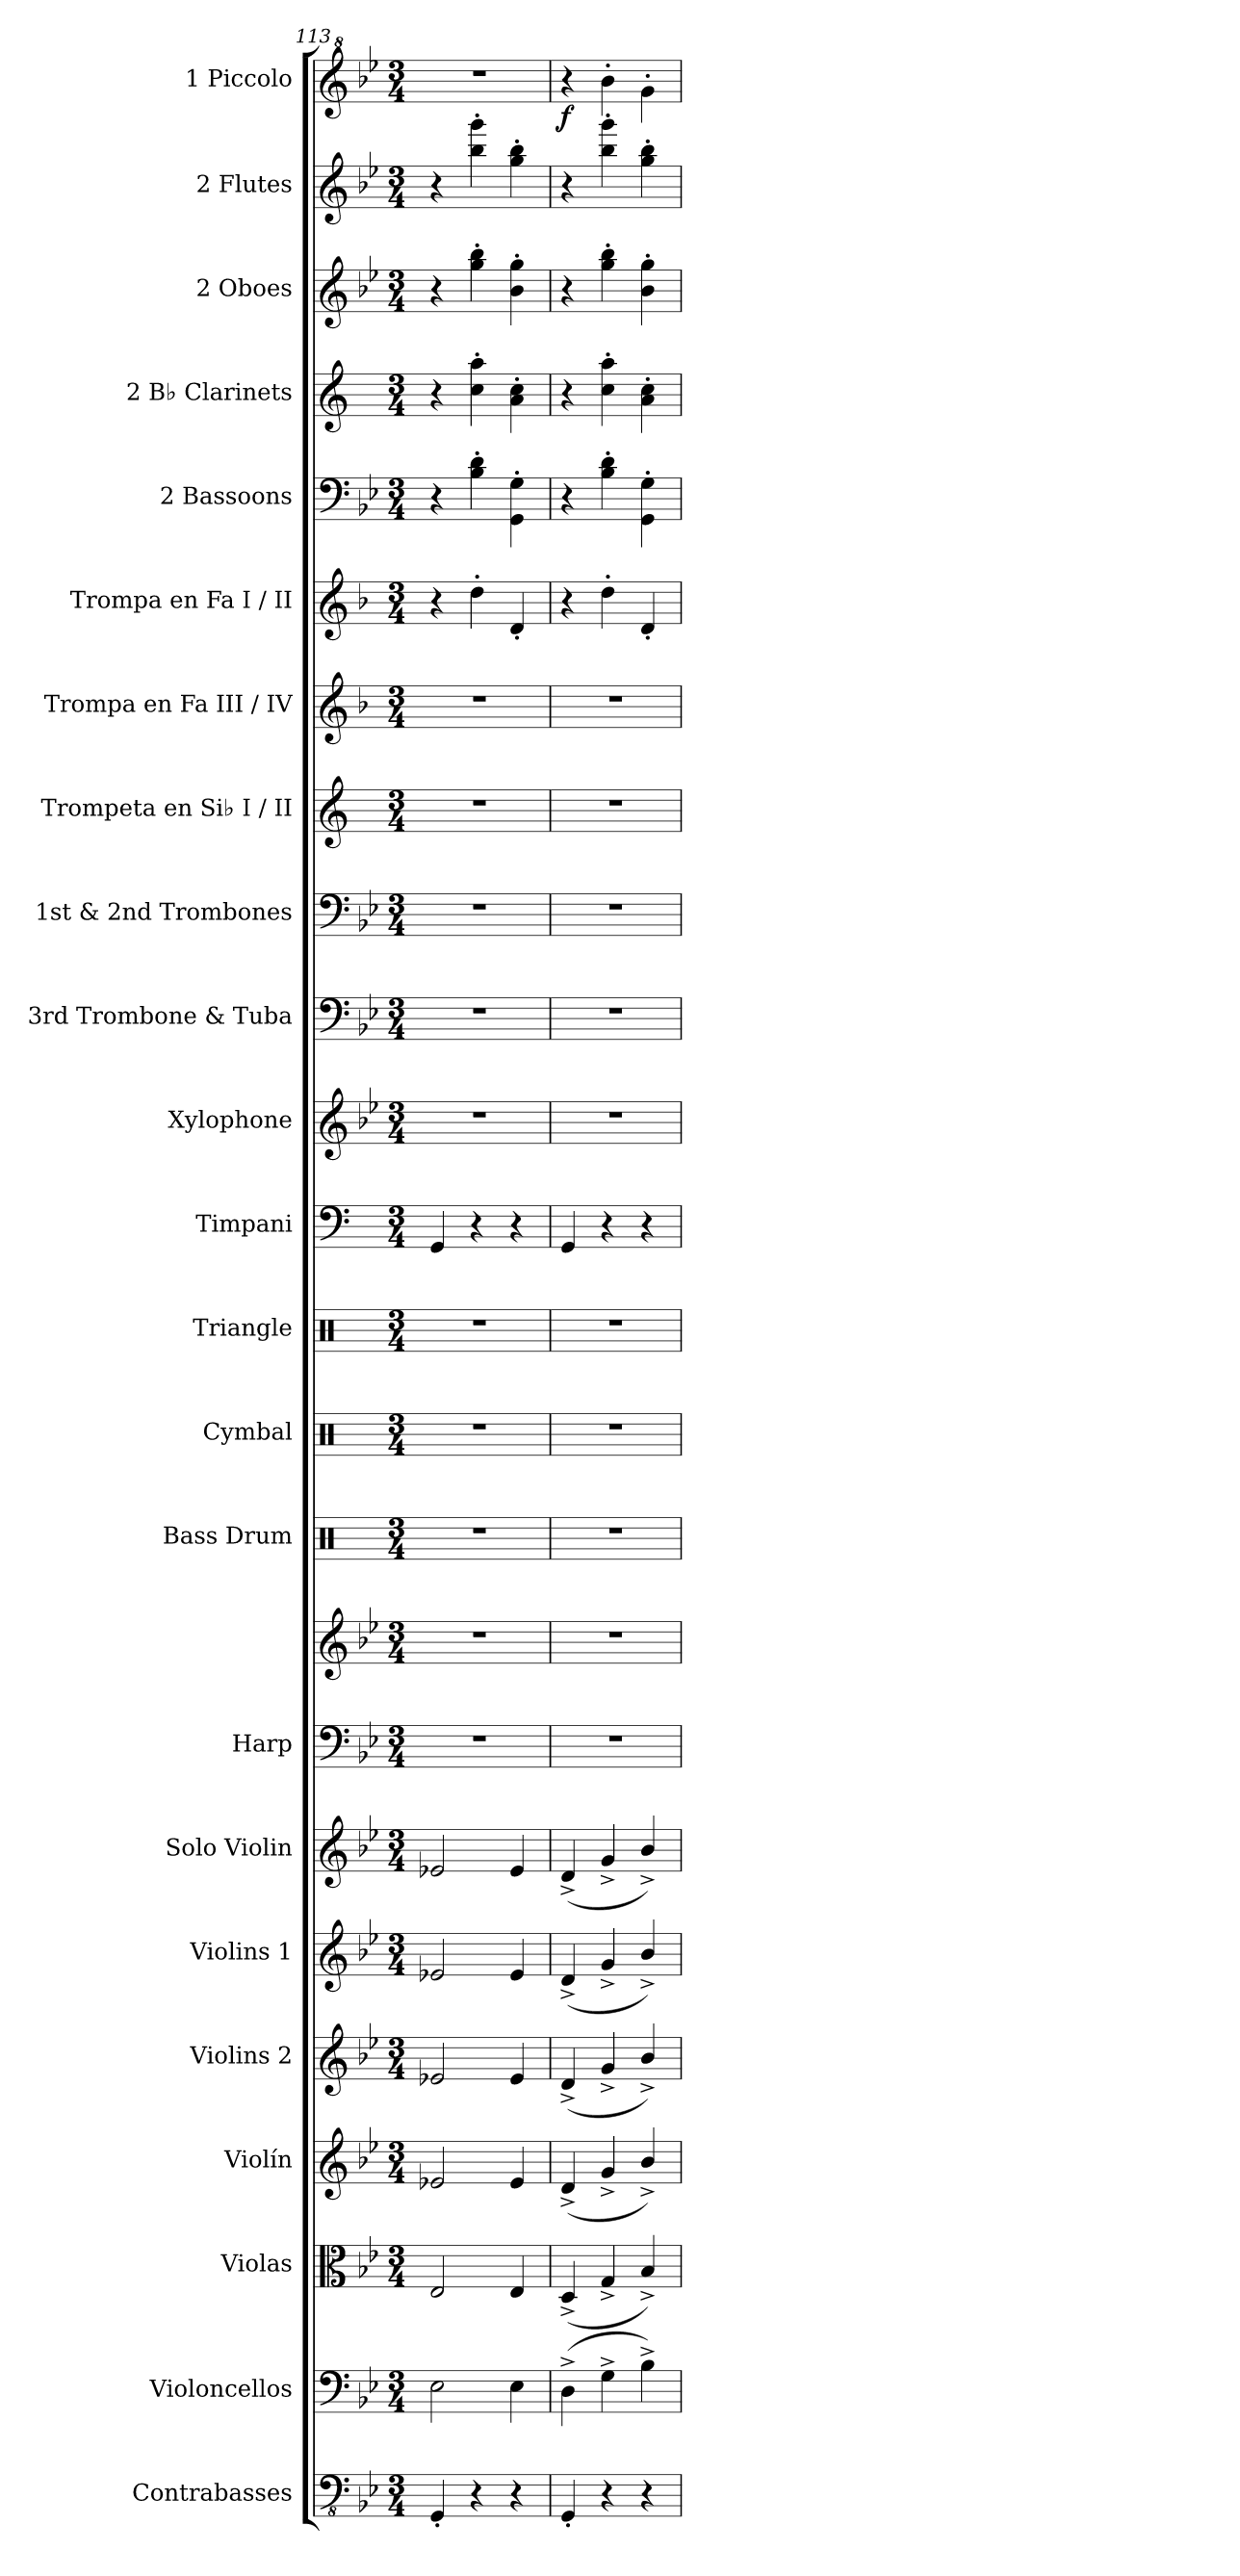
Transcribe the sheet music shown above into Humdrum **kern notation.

**kern	**kern	**kern	**kern	**kern	**kern	**kern	**kern	**kern	**kern	**kern	**kern	**kern	**kern	**kern	**kern	**kern	**kern	**kern	**kern	**kern	**kern	**kern	**kern	**dynam
*part23	*part22	*part21	*part20	*part19	*part18	*part17	*part16	*part16	*part15	*part14	*part13	*part12	*part11	*part10	*part9	*part8	*part7	*part6	*part5	*part4	*part3	*part2	*part1	*part1
*staff24	*staff23	*staff22	*staff21	*staff20	*staff19	*staff18	*staff17	*staff16	*staff15	*staff14	*staff13	*staff12	*staff11	*staff10	*staff9	*staff8	*staff7	*staff6	*staff5	*staff4	*staff3	*staff2	*staff1	*staff1
*I"Contrabasses	*I"Violoncellos	*I"Violas	*I"Violín	*I"Violins 2	*I"Violins 1	*I"Solo Violin	*I"Harp	*	*I"Bass Drum	*I"Cymbal	*I"Triangle	*I"Timpani	*I"Xylophone	*I"3rd Trombone     &amp; Tuba	*I"1st &amp; 2nd Trombones	*I"Trompeta en Si♭  I / II	*I"Trompa en Fa   III / IV	*I"Trompa en Fa I / II	*I"2 Bassoons	*I"2 B♭ Clarinets	*I"2 Oboes	*I"2 Flutes	*I"1 Piccolo	*
*I'Cbs.	*I'Vlcs.	*I'Vlas.	*I'Vln.	*I'Vlns. 2	*I'Vlns. 1	*I'S. Vln.	*I'Hrp.	*	*I'B. Dr.	*I'Cym.	*I'Trgl.	*I'Timp.	*I'Xyl.	*I'3rd Trb. &amp; Tba.	*I'1st &amp; 2nd    Trbs.	*I'Tpt. Si♭  I / II	*I'Trmp. Fa   III / IV	*I'Trmp. Fa I / II	*I'2 Bsns.	*I'2 B♭ Cls.	*I'2 Obs.	*I'2 Fls.	*I'1 Picc.	*
*clefFv4	*clefF4	*clefC3	*clefG2	*clefG2	*clefG2	*clefG2	*clefF4	*clefG2	*clefX	*clefX	*clefX	*clefF4	*clefG2	*clefF4	*clefF4	*clefG2	*clefG2	*clefG2	*clefF4	*clefG2	*clefG2	*clefG2	*clefG^2	*
*	*	*	*	*	*	*	*	*	*	*	*	*	*ITrd-7c-12	*	*	*ITrd1c2	*ITrd4c7	*ITrd4c7	*	*ITrd1c2	*	*	*ITrd-7c-12	*
*k[b-e-]	*k[b-e-]	*k[b-e-]	*k[b-e-]	*k[b-e-]	*k[b-e-]	*k[b-e-]	*k[b-e-]	*k[b-e-]	*k[]	*k[]	*k[]	*k[]	*k[b-e-]	*k[b-e-]	*k[b-e-]	*k[b-e-]	*k[b-e-]	*k[b-e-]	*k[b-e-]	*k[b-e-]	*k[b-e-]	*k[b-e-]	*k[b-e-]	*
*M3/4	*M3/4	*M3/4	*M3/4	*M3/4	*M3/4	*M3/4	*M3/4	*M3/4	*M3/4	*M3/4	*M3/4	*M3/4	*M3/4	*M3/4	*M3/4	*M3/4	*M3/4	*M3/4	*M3/4	*M3/4	*M3/4	*M3/4	*M3/4	*
=113	=113	=113	=113	=113	=113	=113	=113	=113	=113	=113	=113	=113	=113	=113	=113	=113	=113	=113	=113	=113	=113	=113	=113	=113
4GGG'/	2E-\	2E-/	2e-X/	2e-X/	2e-X/	2e-X/	2.r	2.r	2.r	2.r	2.r	4GG/	2.r	2.r	2.r	2.r	2.r	4r	4r	4r	4r	4r	2.r	.
4r	.	.	.	.	.	.	.	.	.	.	.	4r	.	.	.	.	.	4g'\	4B-\' 4d\'	4b-\' 4gg\'	4gg\' 4bb-\'	4bb-\' 4ggg\'	.	.
4r	4E-\	4E-/	4e-/	4e-/	4e-/	4e-/	.	.	.	.	.	4r	.	.	.	.	.	4G'/	4GG\' 4G\'	4g\' 4b-\'	4b-\' 4gg\'	4gg\' 4bb-\'	.	.
=114	=114	=114	=114	=114	=114	=114	=114	=114	=114	=114	=114	=114	=114	=114	=114	=114	=114	=114	=114	=114	=114	=114	=114	=114
!	!	!	!	!	!	!	!	!	!	!	!	!	!	!	!	!	!	!	!	!	!	!	!	!LO:DY:b
4GGG'/	(>4D^\	(<4D^/	(<4d^/	(<4d^/	(<4d^/	(<4d^/	2.r	2.r	2.r	2.r	2.r	4GG/	2.r	2.r	2.r	2.r	2.r	4r	4r	4r	4r	4r	4r	f
4r	4G^\	4G^/	4g^/	4g^/	4g^/	4g^/	.	.	.	.	.	4r	.	.	.	.	.	4g'\	4B-\' 4d\'	4b-\' 4gg\'	4gg\' 4bb-\'	4bb-\' 4ggg\'	4bbb-'\	.
4r	4B-^\)	4B-^/)	4b-^/)	4b-^/)	4b-^/)	4b-^/)	.	.	.	.	.	4r	.	.	.	.	.	4G'/	4GG\' 4G\'	4g\' 4b-\'	4b-\' 4gg\'	4gg\' 4bb-\'	4ggg'\	.
=	=	=	=	=	=	=	=	=	=	=	=	=	=	=	=	=	=	=	=	=	=	=	=	=
*-	*-	*-	*-	*-	*-	*-	*-	*-	*-	*-	*-	*-	*-	*-	*-	*-	*-	*-	*-	*-	*-	*-	*-	*-
